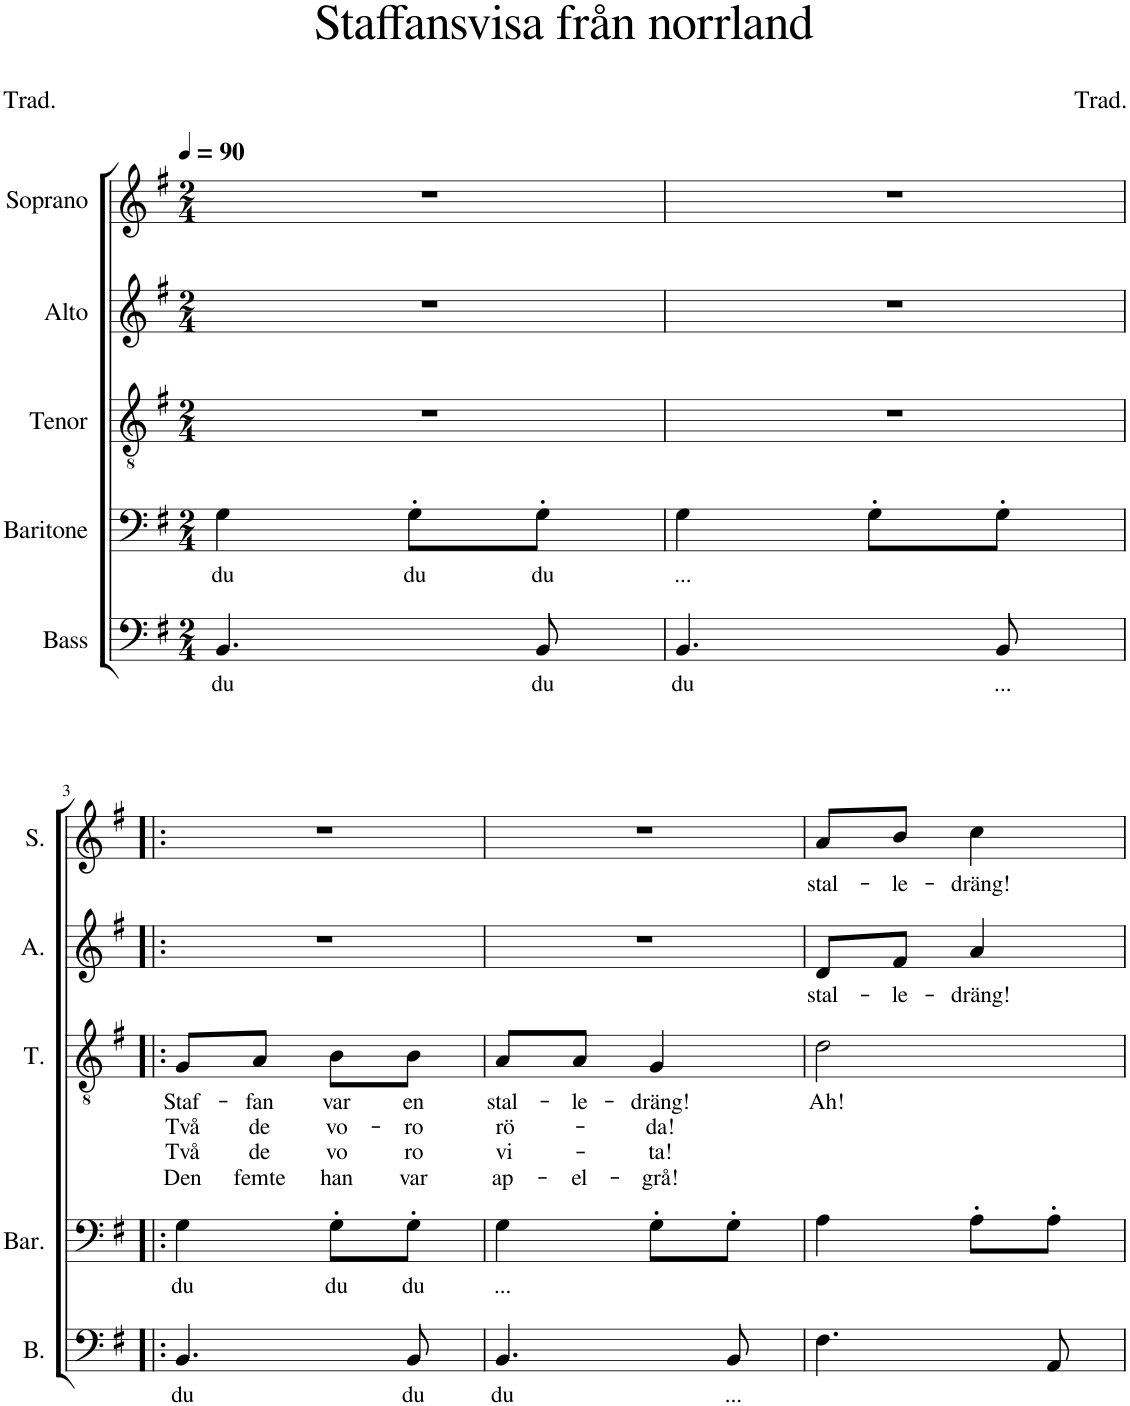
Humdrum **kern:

**kern	**text	**kern	**text	**kern	**text	**text	**text	**text	**kern	**text	**kern	**text
*part5	*part5	*part4	*part4	*part3	*part3	*part3	*part3	*part3	*part2	*part2	*part1	*part1
*staff5	*staff5	*staff4	*staff4	*staff3	*staff3	*staff3	*staff3	*staff3	*staff2	*staff2	*staff1	*staff1
*I"Bass	*	*I"Baritone	*	*I"Tenor	*	*	*	*	*I"Alto	*	*I"Soprano	*
*I'B.	*	*I'Bar.	*	*I'T.	*	*	*	*	*I'A.	*	*I'S.	*
*clefF4	*	*clefF4	*	*clefGv2	*	*	*	*	*clefG2	*	*clefG2	*
*k[f#]	*	*k[f#]	*	*k[f#]	*	*	*	*	*k[f#]	*	*k[f#]	*
*M2/4	*	*M2/4	*	*M2/4	*	*	*	*	*M2/4	*	*M2/4	*
*MM90	*	*MM90	*	*MM90	*	*	*	*	*MM90	*	*MM90	*
=1	=1	=1	=1	=1	=1	=1	=1	=1	=1	=1	=1	=1
!	!LO:LY:b	!	!LO:LY:b	!	!	!	!	!	!	!	!	!
4.BB/	du	4G\	du	2r	.	.	.	.	2r	.	2r	.
!	!	!	!LO:LY:b	!	!	!	!	!	!	!	!	!
.	.	8G'\L	du	.	.	.	.	.	.	.	.	.
!	!LO:LY:b	!	!LO:LY:b	!	!	!	!	!	!	!	!	!
8BB/	du	8G'\J	du	.	.	.	.	.	.	.	.	.
=2	=2	=2	=2	=2	=2	=2	=2	=2	=2	=2	=2	=2
!	!LO:LY:b	!	!LO:LY:b	!	!	!	!	!	!	!	!	!
4.BB/	du	4G\	...	2r	.	.	.	.	2r	.	2r	.
.	.	8G'\L	.	.	.	.	.	.	.	.	.	.
!	!LO:LY:b	!	!	!	!	!	!	!	!	!	!	!
8BB/	...	8G'\J	.	.	.	.	.	.	.	.	.	.
!!LO:LB:g=z
=3!|:	=3!|:	=3!|:	=3!|:	=3!|:	=3!|:	=3!|:	=3!|:	=3!|:	=3!|:	=3!|:	=3!|:	=3!|:
!	!LO:LY:b	!	!LO:LY:b	!	!LO:LY:b	!LO:LY:b	!LO:LY:b	!LO:LY:b	!	!	!	!
4.BB/	du	4G\	du	8G/L	Staf-	Två	Två	Den	2r	.	2r	.
!	!	!	!	!	!LO:LY:b	!LO:LY:b	!LO:LY:b	!LO:LY:b	!	!	!	!
.	.	.	.	8A/J	-fan	de	de	femte	.	.	.	.
!	!	!	!LO:LY:b	!	!LO:LY:b	!LO:LY:b	!LO:LY:b	!LO:LY:b	!	!	!	!
.	.	8G'\L	du	8B\L	var	vo-	vo	han	.	.	.	.
!	!LO:LY:b	!	!LO:LY:b	!	!LO:LY:b	!LO:LY:b	!LO:LY:b	!LO:LY:b	!	!	!	!
8BB/	du	8G'\J	du	8B\J	en	-ro	ro	var	.	.	.	.
=4	=4	=4	=4	=4	=4	=4	=4	=4	=4	=4	=4	=4
!	!LO:LY:b	!	!LO:LY:b	!	!LO:LY:b	!LO:LY:b	!LO:LY:b	!LO:LY:b	!	!	!	!
4.BB/	du	4G\	...	8A/L	stal-	rö-	vi-	ap-	2r	.	2r	.
!	!	!	!	!	!LO:LY:b	!	!	!LO:LY:b	!	!	!	!
.	.	.	.	8A/J	-le-	.	.	-el-	.	.	.	.
!	!	!	!	!	!LO:LY:b	!LO:LY:b	!LO:LY:b	!LO:LY:b	!	!	!	!
.	.	8G'\L	.	4G/	-dräng!	-da!	-ta!	-grå!	.	.	.	.
!	!LO:LY:b	!	!	!	!	!	!	!	!	!	!	!
8BB/	...	8G'\J	.	.	.	.	.	.	.	.	.	.
=5	=5	=5	=5	=5	=5	=5	=5	=5	=5	=5	=5	=5
!	!	!	!	!	!LO:LY:b	!	!	!	!	!LO:LY:b	!	!LO:LY:b
4.F#\	.	4A\	.	2d\	Ah!	.	.	.	8d/L	stal-	8a/L	stal-
!	!	!	!	!	!	!	!	!	!	!LO:LY:b	!	!LO:LY:b
.	.	.	.	.	.	.	.	.	8f#/J	-le-	8b/J	-le-
!	!	!	!	!	!	!	!	!	!	!LO:LY:b	!	!LO:LY:b
.	.	8A'\L	.	.	.	.	.	.	4a/	-dräng!	4cc\	-dräng!
8AA/	.	8A'\J	.	.	.	.	.	.	.	.	.	.
=	=	=	=	=	=	=	=	=	=	=	=	=
*-	*-	*-	*-	*-	*-	*-	*-	*-	*-	*-	*-	*-
